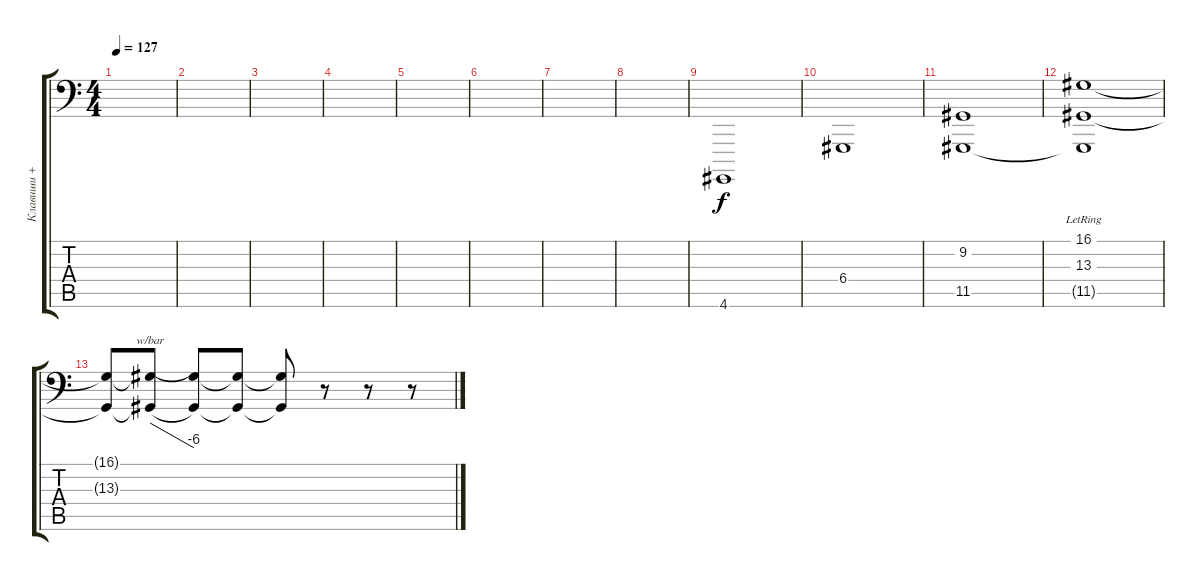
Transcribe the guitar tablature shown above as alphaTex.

\track ("Клавиши + эффекты" "Клавиши + ") {instrument frenchhorn}
\staff {score tabs}
\tuning (E2 B1 G1 D1 A0 E0) {hide}
\ts (4 4)
\tempo 127
\clef f4
\ks c
|
|
|
|
|
|
|
|
4.6.1{dy f} |
6.4.1 |
(9.2 11.5).1 |
(16.1{lr} 13.3{lr} 11.5{t}).1 |
(16.1{t} 13.3{t}).8{volume 0} (16.1{t} 13.3{t}).8{tbe (dive default 0 0 60 -24)} (16.1{t} 13.3{t}).8 (16.1{t} 13.3{t}).8 (16.1{t} 13.3{t}).8 r.8 r.8 r.8
